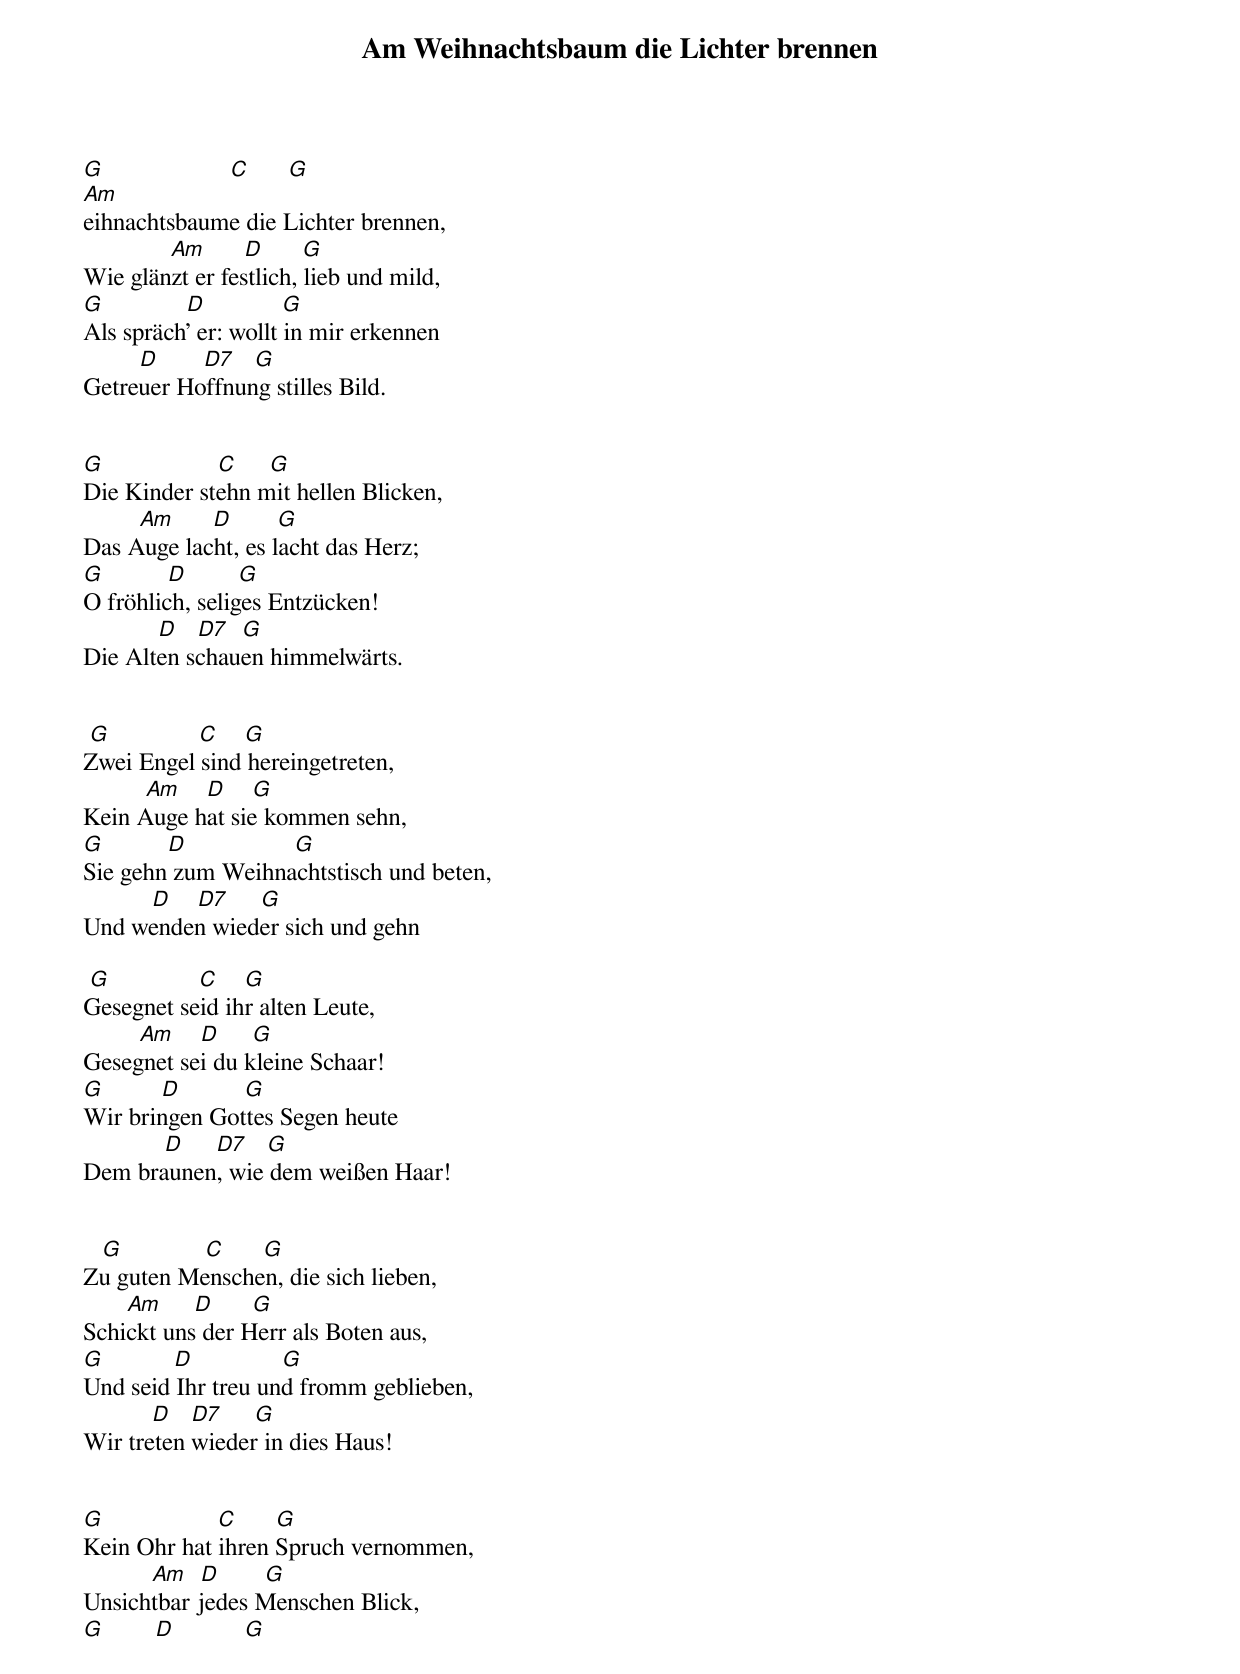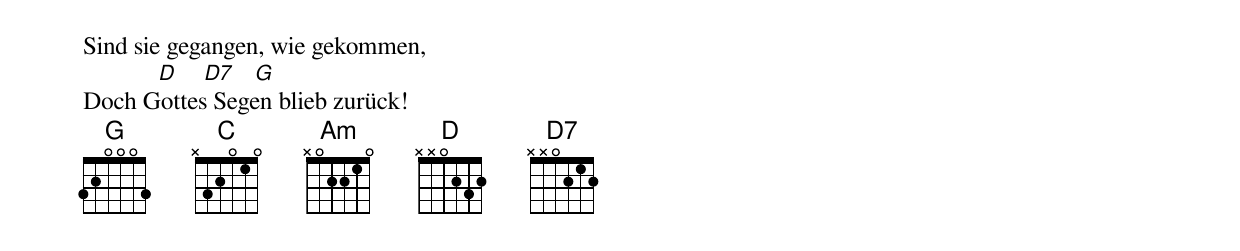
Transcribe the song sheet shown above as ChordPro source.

{title: Am Weihnachtsbaum die Lichter brennen}
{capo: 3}
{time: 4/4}

[G]                    [C]      [G]
[Am]eihnachtsbaume die Lichter brennen,
              [Am]      [D]      [G]
Wie glänzt er festlich, lieb und mild,
[G]             [D]            [G]
Als spräch’ er: wollt in mir erkennen
         [D]       [D7]   [G]
Getreuer Hoffnung stilles Bild.


[G]                  [C]     [G]
Die Kinder stehn mit hellen Blicken,
         [Am]      [D]       [G]
Das Auge lacht, es lacht das Herz;
[G]          [D]        [G]
O fröhlich, seliges Entzücken!
            [D]   [D7]  [G]
Die Alten schauen himmelwärts.


 [G]              [C]    [G]
Zwei Engel sind hereingetreten,
          [Am]    [D]    [G]
Kein Auge hat sie kommen sehn,
[G]          [D]                 [G]
Sie gehn zum Weihnachtstisch und beten,
           [D]    [D7]     [G]
Und wenden wieder sich und gehn

 [G]              [C]    [G]
Gesegnet seid ihr alten Leute,
         [Am]    [D]     [G]
Gesegnet sei du kleine Schaar!
[G]         [D]          [G]
Wir bringen Gottes Segen heute
             [D]     [D7]   [G]
Dem braunen, wie dem weißen Haar!


   [G]             [C]      [G]
Zu guten Menschen, die sich lieben,
       [Am]     [D]      [G]
Schickt uns der Herr als Boten aus,
[G]           [D]              [G]
Und seid Ihr treu und fromm geblieben,
           [D]   [D7]     [G]
Wir treten wieder in dies Haus!


[G]                  [C]      [G]
Kein Ohr hat ihren Spruch vernommen,
           [Am]  [D]       [G]
Unsichtbar jedes Menschen Blick,
[G]        [D]           [G]
Sind sie gegangen, wie gekommen,
            [D]    [D7]   [G]
Doch Gottes Segen blieb zurück!
